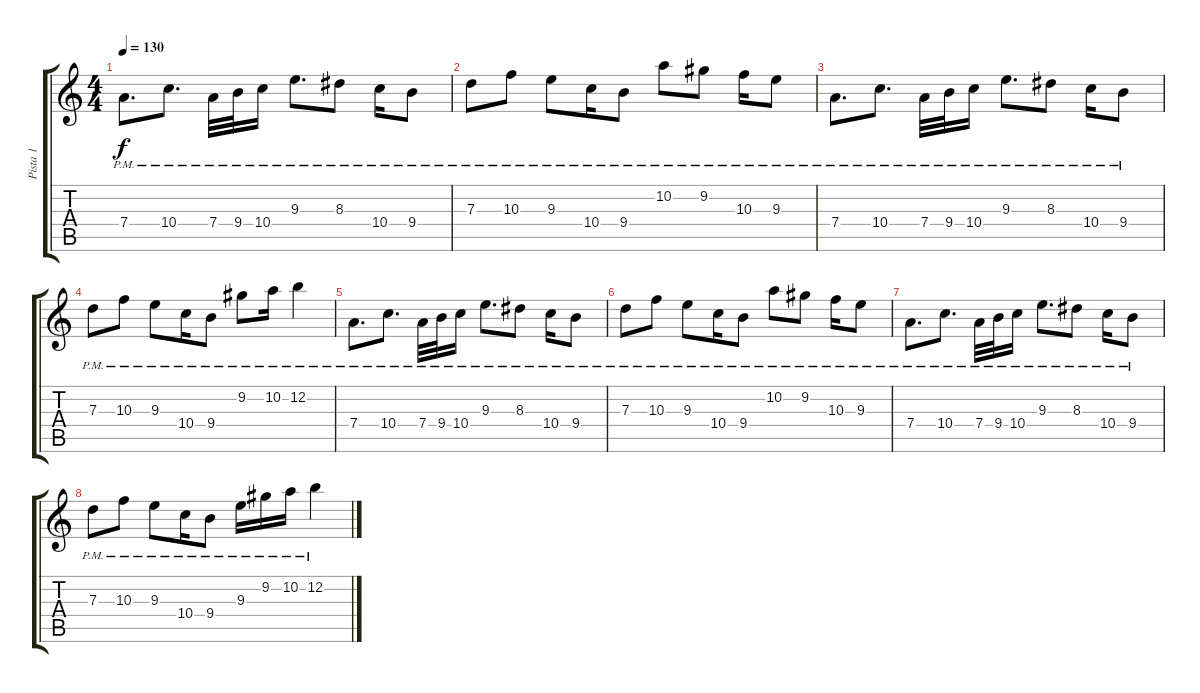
\track ("Pista 1" "Pista 1") {instrument acousticguitarnylon}
\staff {score tabs}
\tuning (E4 B3 G3 D3 A2 E2) {hide}
\ts (4 4)
\tempo 130
\clef g2
\ks c
7.4{pm}.8{d dy f} 10.4{pm}.8{d} 7.4{pm}.32 9.4{pm}.32 10.4{pm}.16 9.3{pm}.8{d} 8.3{pm}.8 10.4{pm}.16 9.4{pm}.8 |
7.3{pm}.8 10.3{pm}.8 9.3{pm}.8 10.4{pm}.16 9.4{pm}.8 10.2{pm}.8 9.2{pm}.8 10.3{pm}.16 9.3{pm}.8 |
7.4{pm}.8{d} 10.4{pm}.8{d} 7.4{pm}.32 9.4{pm}.32 10.4{pm}.16 9.3{pm}.8{d} 8.3{pm}.8 10.4{pm}.16 9.4{pm}.8 |
7.3{pm}.8 10.3{pm}.8 9.3{pm}.8 10.4{pm}.16 9.4{pm}.8 9.2{pm}.8 10.2{pm}.16 12.2{pm}.4 |
7.4{pm}.8{d} 10.4{pm}.8{d} 7.4{pm}.32 9.4{pm}.32 10.4{pm}.16 9.3{pm}.8{d} 8.3{pm}.8 10.4{pm}.16 9.4{pm}.8 |
7.3{pm}.8 10.3{pm}.8 9.3{pm}.8 10.4{pm}.16 9.4{pm}.8 10.2{pm}.8 9.2{pm}.8 10.3{pm}.16 9.3{pm}.8 |
7.4{pm}.8{d} 10.4{pm}.8{d} 7.4{pm}.32 9.4{pm}.32 10.4{pm}.16 9.3{pm}.8{d} 8.3{pm}.8 10.4{pm}.16 9.4{pm}.8 |
7.3{pm}.8 10.3{pm}.8 9.3{pm}.8 10.4{pm}.16 9.4{pm}.8 9.3{pm}.16 9.2{pm}.16 10.2{pm}.16 12.2{pm}.4
